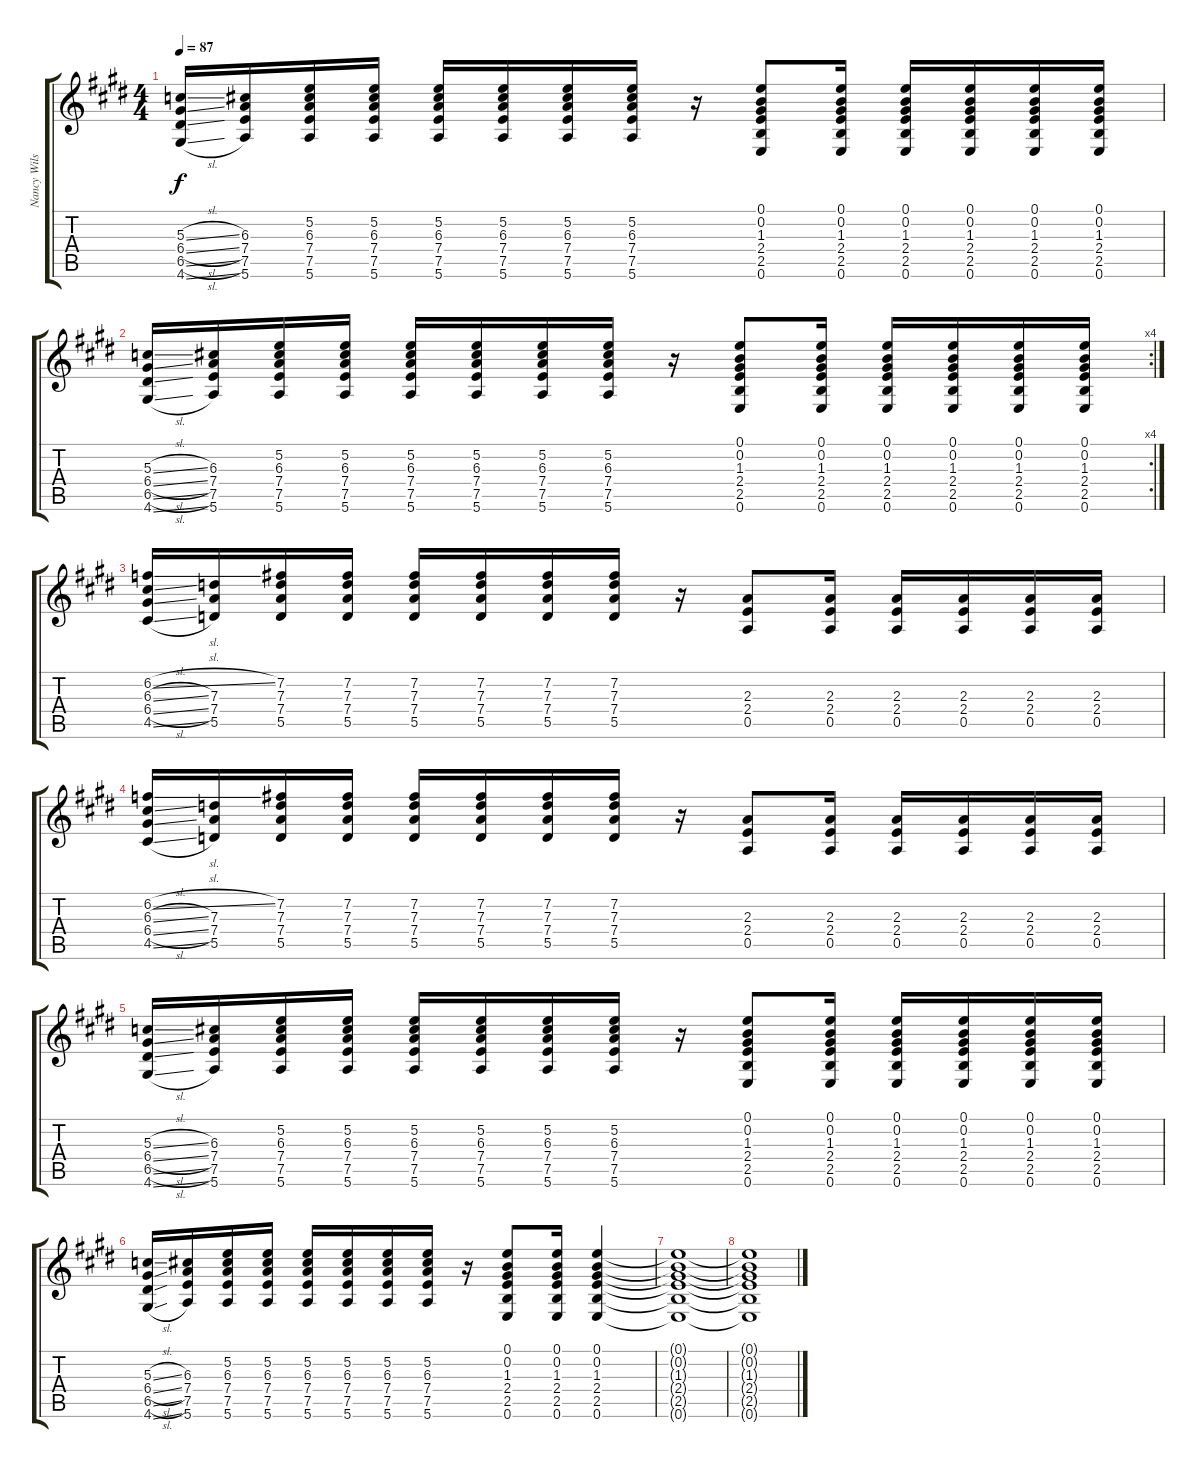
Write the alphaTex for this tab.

\track ("Nancy Wilson Guitar" "Nancy Wils") {instrument overdrivenguitar}
\staff {score tabs}
\tuning (E4 B3 G3 D3 A2 E2) {hide}
\ts (4 4)
\tempo 87
\clef g2
\ks e
(5.3{sl} 6.4{sl} 6.5{sl} 4.6{sl}).16{dy f} (6.3 7.4 7.5 5.6).16 (5.2 6.3 7.4 7.5 5.6).16 (5.2 6.3 7.4 7.5 5.6).16 (5.2 6.3 7.4 7.5 5.6).16 (5.2 6.3 7.4 7.5 5.6).16 (5.2 6.3 7.4 7.5 5.6).16 (5.2 6.3 7.4 7.5 5.6).16 r.16 (0.1 0.2 1.3 2.4 2.5 0.6).8 (0.1 0.2 1.3 2.4 2.5 0.6).16 (0.1 0.2 1.3 2.4 2.5 0.6).16 (0.1 0.2 1.3 2.4 2.5 0.6).16 (0.1 0.2 1.3 2.4 2.5 0.6).16 (0.1 0.2 1.3 2.4 2.5 0.6).16 |
\rc 4
(5.3{sl} 6.4{sl} 6.5{sl} 4.6{sl}).16 (6.3 7.4 7.5 5.6).16 (5.2 6.3 7.4 7.5 5.6).16 (5.2 6.3 7.4 7.5 5.6).16 (5.2 6.3 7.4 7.5 5.6).16 (5.2 6.3 7.4 7.5 5.6).16 (5.2 6.3 7.4 7.5 5.6).16 (5.2 6.3 7.4 7.5 5.6).16 r.16 (0.1 0.2 1.3 2.4 2.5 0.6).8 (0.1 0.2 1.3 2.4 2.5 0.6).16 (0.1 0.2 1.3 2.4 2.5 0.6).16 (0.1 0.2 1.3 2.4 2.5 0.6).16 (0.1 0.2 1.3 2.4 2.5 0.6).16 (0.1 0.2 1.3 2.4 2.5 0.6).16 |
(6.2{sl} 6.3{sl} 6.4{sl} 4.5{sl}).16 (7.3 7.4 5.5).16 (7.2 7.3 7.4 5.5).16 (7.2 7.3 7.4 5.5).16 (7.2 7.3 7.4 5.5).16 (7.2 7.3 7.4 5.5).16 (7.2 7.3 7.4 5.5).16 (7.2 7.3 7.4 5.5).16 r.16 (2.3 2.4 0.5).8 (2.3 2.4 0.5).16 (2.3 2.4 0.5).16 (2.3 2.4 0.5).16 (2.3 2.4 0.5).16 (2.3 2.4 0.5).16 |
(6.2{sl} 6.3{sl} 6.4{sl} 4.5{sl}).16 (7.3 7.4 5.5).16 (7.2 7.3 7.4 5.5).16 (7.2 7.3 7.4 5.5).16 (7.2 7.3 7.4 5.5).16 (7.2 7.3 7.4 5.5).16 (7.2 7.3 7.4 5.5).16 (7.2 7.3 7.4 5.5).16 r.16 (2.3 2.4 0.5).8 (2.3 2.4 0.5).16 (2.3 2.4 0.5).16 (2.3 2.4 0.5).16 (2.3 2.4 0.5).16 (2.3 2.4 0.5).16 |
(5.3{sl} 6.4{sl} 6.5{sl} 4.6{sl}).16 (6.3 7.4 7.5 5.6).16 (5.2 6.3 7.4 7.5 5.6).16 (5.2 6.3 7.4 7.5 5.6).16 (5.2 6.3 7.4 7.5 5.6).16 (5.2 6.3 7.4 7.5 5.6).16 (5.2 6.3 7.4 7.5 5.6).16 (5.2 6.3 7.4 7.5 5.6).16 r.16 (0.1 0.2 1.3 2.4 2.5 0.6).8 (0.1 0.2 1.3 2.4 2.5 0.6).16 (0.1 0.2 1.3 2.4 2.5 0.6).16 (0.1 0.2 1.3 2.4 2.5 0.6).16 (0.1 0.2 1.3 2.4 2.5 0.6).16 (0.1 0.2 1.3 2.4 2.5 0.6).16 |
(5.3{sl} 6.4{sl} 6.5{sl} 4.6{sl}).16 (6.3 7.4 7.5 5.6).16 (5.2 6.3 7.4 7.5 5.6).16 (5.2 6.3 7.4 7.5 5.6).16 (5.2 6.3 7.4 7.5 5.6).16 (5.2 6.3 7.4 7.5 5.6).16 (5.2 6.3 7.4 7.5 5.6).16 (5.2 6.3 7.4 7.5 5.6).16 r.16 (0.1 0.2 1.3 2.4 2.5 0.6).8 (0.1 0.2 1.3 2.4 2.5 0.6).16 (0.1 0.2 1.3 2.4 2.5 0.6).4{volume 0} |
(0.1{t} 0.2{t} 1.3{t} 2.4{t} 2.5{t} 0.6{t}).1 |
(0.1{t} 0.2{t} 1.3{t} 2.4{t} 2.5{t} 0.6{t}).1
